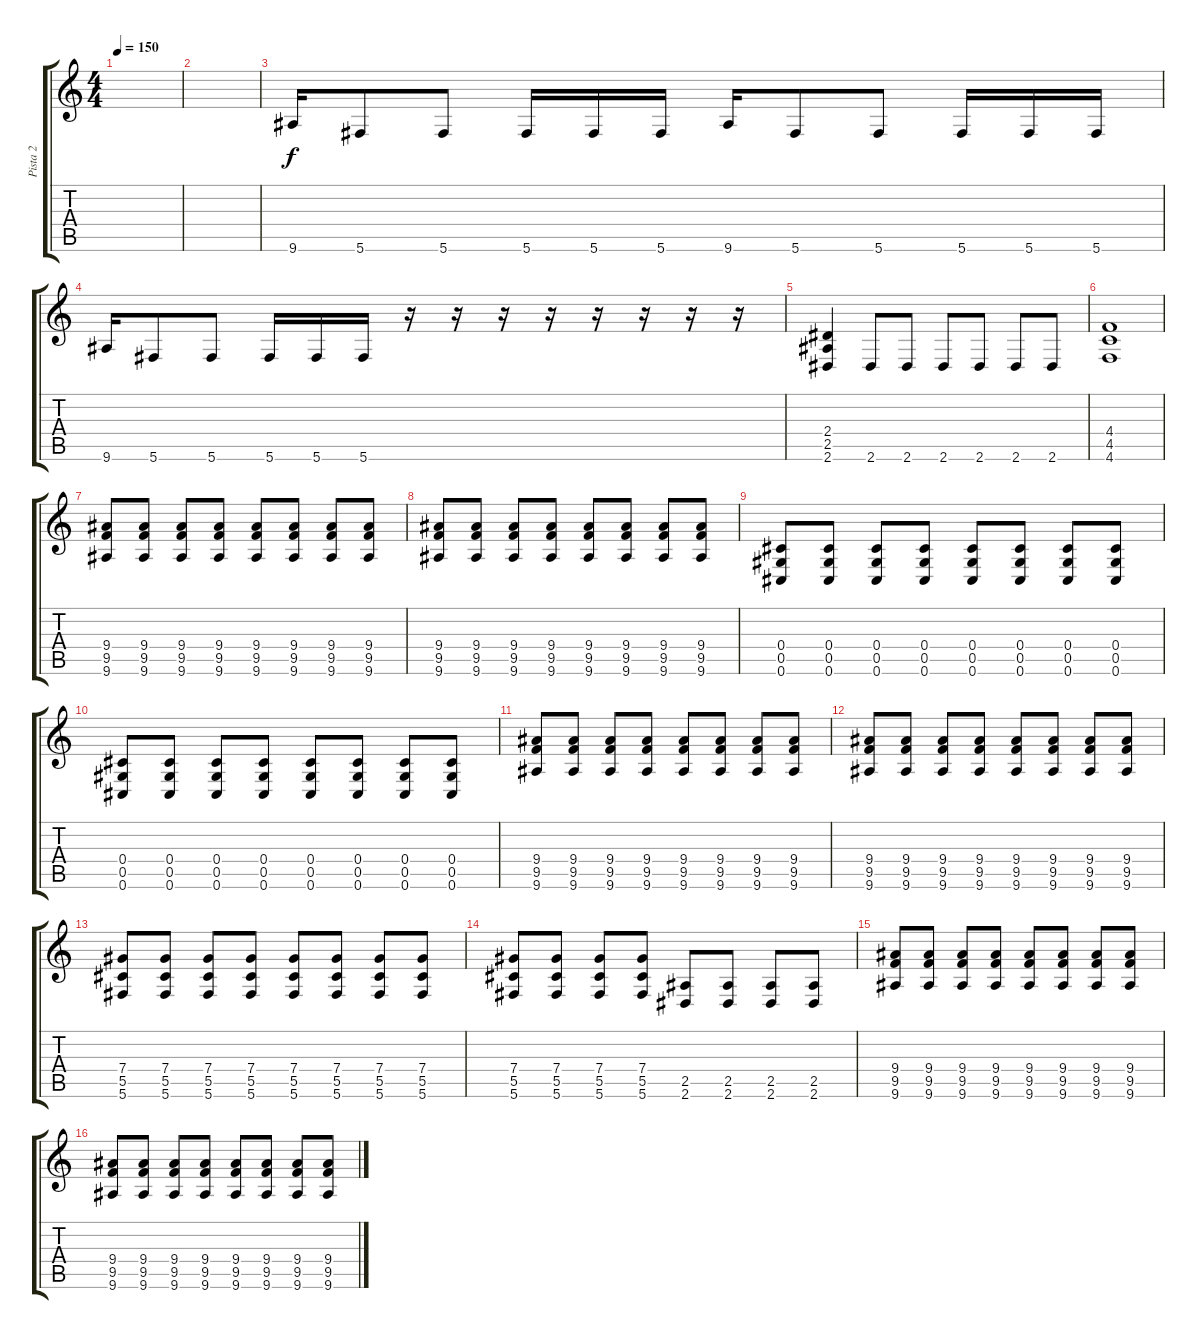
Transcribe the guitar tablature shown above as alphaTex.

\track ("Pista 2" "Pista 2") {instrument distortionguitar}
\staff {score tabs}
\tuning (Eb4 Bb3 Gb3 Db3 Ab2 Db2) {hide}
\ts (4 4)
\tempo 150
\clef g2
\ks c
|
|
9.6.16 5.6.8 5.6.8 5.6.16 5.6.16 5.6.16 9.6.16 5.6.8 5.6.8 5.6.16 5.6.16 5.6.16 |
9.6.16 5.6.8 5.6.8 5.6.16 5.6.16 5.6.16 r.16 r.16 r.16 r.16 r.16 r.16 r.16 r.16 |
(2.4 2.5 2.6).4 2.6.8 2.6.8 2.6.8 2.6.8 2.6.8 2.6.8 |
(4.4 4.5 4.6).1 |
(9.4 9.5 9.6).8 (9.4 9.5 9.6).8 (9.4 9.5 9.6).8 (9.4 9.5 9.6).8 (9.4 9.5 9.6).8 (9.4 9.5 9.6).8 (9.4 9.5 9.6).8 (9.4 9.5 9.6).8 |
(9.4 9.5 9.6).8 (9.4 9.5 9.6).8 (9.4 9.5 9.6).8 (9.4 9.5 9.6).8 (9.4 9.5 9.6).8 (9.4 9.5 9.6).8 (9.4 9.5 9.6).8 (9.4 9.5 9.6).8 |
(0.4 0.5 0.6).8 (0.4 0.5 0.6).8 (0.4 0.5 0.6).8 (0.4 0.5 0.6).8 (0.4 0.5 0.6).8 (0.4 0.5 0.6).8 (0.4 0.5 0.6).8 (0.4 0.5 0.6).8 |
(0.4 0.5 0.6).8 (0.4 0.5 0.6).8 (0.4 0.5 0.6).8 (0.4 0.5 0.6).8 (0.4 0.5 0.6).8 (0.4 0.5 0.6).8 (0.4 0.5 0.6).8 (0.4 0.5 0.6).8 |
(9.4 9.5 9.6).8 (9.4 9.5 9.6).8 (9.4 9.5 9.6).8 (9.4 9.5 9.6).8 (9.4 9.5 9.6).8 (9.4 9.5 9.6).8 (9.4 9.5 9.6).8 (9.4 9.5 9.6).8 |
(9.4 9.5 9.6).8 (9.4 9.5 9.6).8 (9.4 9.5 9.6).8 (9.4 9.5 9.6).8 (9.4 9.5 9.6).8 (9.4 9.5 9.6).8 (9.4 9.5 9.6).8 (9.4 9.5 9.6).8 |
(7.4 5.5 5.6).8 (7.4 5.5 5.6).8 (7.4 5.5 5.6).8 (7.4 5.5 5.6).8 (7.4 5.5 5.6).8 (7.4 5.5 5.6).8 (7.4 5.5 5.6).8 (7.4 5.5 5.6).8 |
(7.4 5.5 5.6).8 (7.4 5.5 5.6).8 (7.4 5.5 5.6).8 (7.4 5.5 5.6).8 (2.5 2.6).8 (2.5 2.6).8 (2.5 2.6).8 (2.5 2.6).8 |
(9.4 9.5 9.6).8 (9.4 9.5 9.6).8 (9.4 9.5 9.6).8 (9.4 9.5 9.6).8 (9.4 9.5 9.6).8 (9.4 9.5 9.6).8 (9.4 9.5 9.6).8 (9.4 9.5 9.6).8 |
(9.4 9.5 9.6).8 (9.4 9.5 9.6).8 (9.4 9.5 9.6).8 (9.4 9.5 9.6).8 (9.4 9.5 9.6).8 (9.4 9.5 9.6).8 (9.4 9.5 9.6).8 (9.4 9.5 9.6).8
